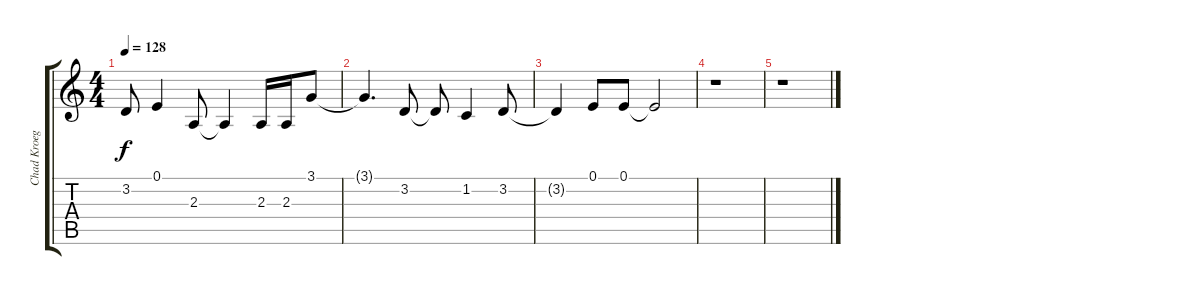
\track ("Chad Kroeger (voice)" "Chad Kroeg") {instrument tenorsax}
\staff {score tabs}
\tuning (E4 B3 G3 D3 A2 E2) {hide}
\ts (4 4)
\tempo 128
\clef g2
\ks c
3.2{t}.8{dy f} 0.1.4 2.3.8 2.3{t}.4 2.3.16 2.3.16 3.1.8 |
3.1{t}.4{d} 3.2.8 3.2{t}.8 1.2.4 3.2.8 |
3.2{t}.4 0.1.8 0.1.8 0.1{t}.2 |
r.1 |
r.1
